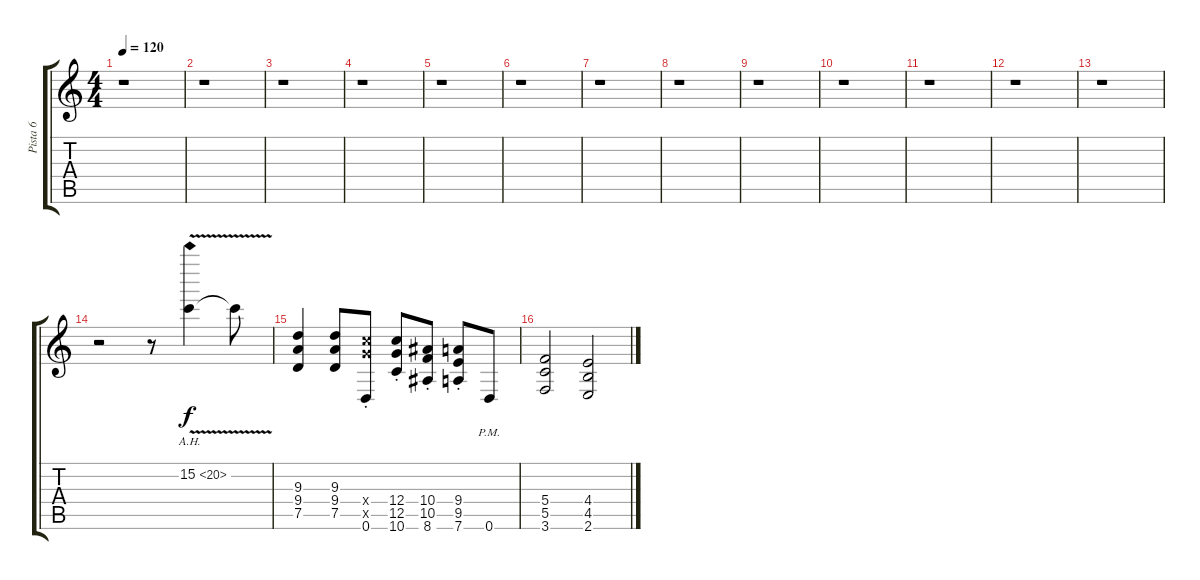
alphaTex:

\track ("Pista 6" "Pista 6") {instrument distortionguitar}
\staff {score tabs}
\tuning (D4 A3 F3 C3 G2 D2) {hide}
\ts (4 4)
\tempo 120
\clef g2
\ks c
r.1{dy f} |
r.1 |
r.1 |
r.1 |
r.1 |
r.1 |
r.1 |
r.1 |
r.1 |
r.1 |
r.1 |
r.1 |
r.1 |
r.2 r.8 15.2{ah 5 v}.4 15.2{t}.8 |
(9.3 9.4 7.5).4 (9.3 9.4 7.5).8 (12.4{x} 12.5{x} 0.6{st}).8 (12.4{st} 12.5{st} 10.6{st}).8 (10.4{st} 10.5{st} 8.6{st}).8 (9.4{st} 9.5{st} 7.6{st}).8 0.6{pm}.8 |
(5.4 5.5 3.6).2 (4.4 4.5 2.6).2
